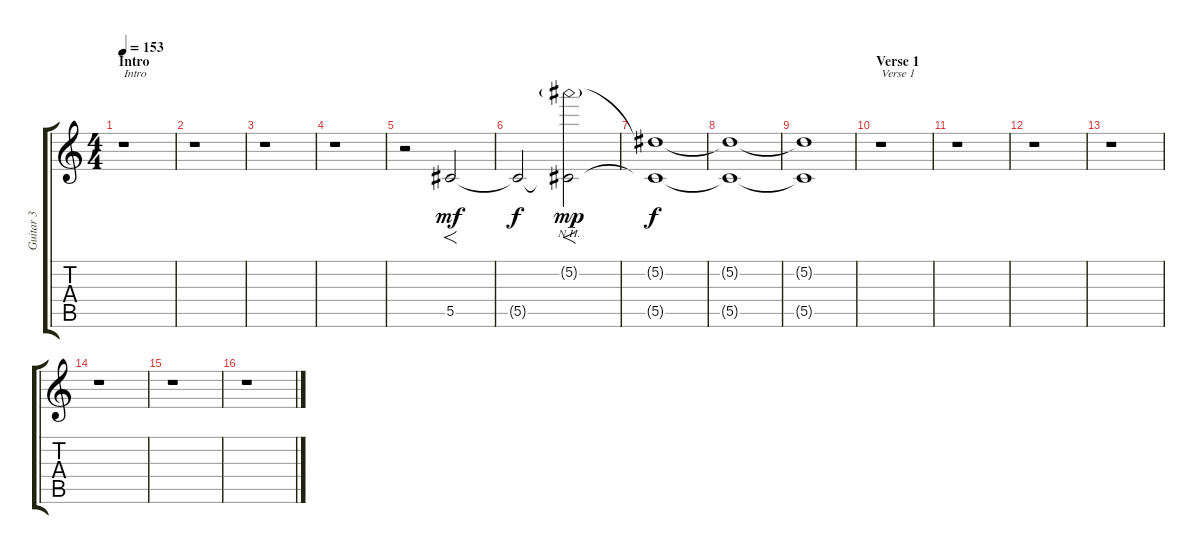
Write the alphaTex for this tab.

\track ("Guitar 3" "Guitar 3") {instrument distortionguitar}
\staff {score tabs}
\tuning (Eb4 Bb3 Gb3 Db3 Ab2 Db2) {hide}
\ts (4 4)
\section ("" "Intro")
\tempo 153
\clef g2
\ks c
r.1{txt "Intro" dy mf instrument distortionguitar} |
r.1 |
r.1 |
r.1 |
r.2 5.5.2{f} |
5.5{t}.2{dy f} (5.2{nh g} 5.5{t}).2{f dy mp} |
(5.2{t} 5.5{t}).1{dy f} |
(5.2{t} 5.5{t}).1 |
(5.2{t} 5.5{t}).1 |
\section ("" "Verse 1")
r.1{txt "Verse 1"} |
r.1 |
r.1 |
r.1 |
r.1 |
r.1 |
r.1
